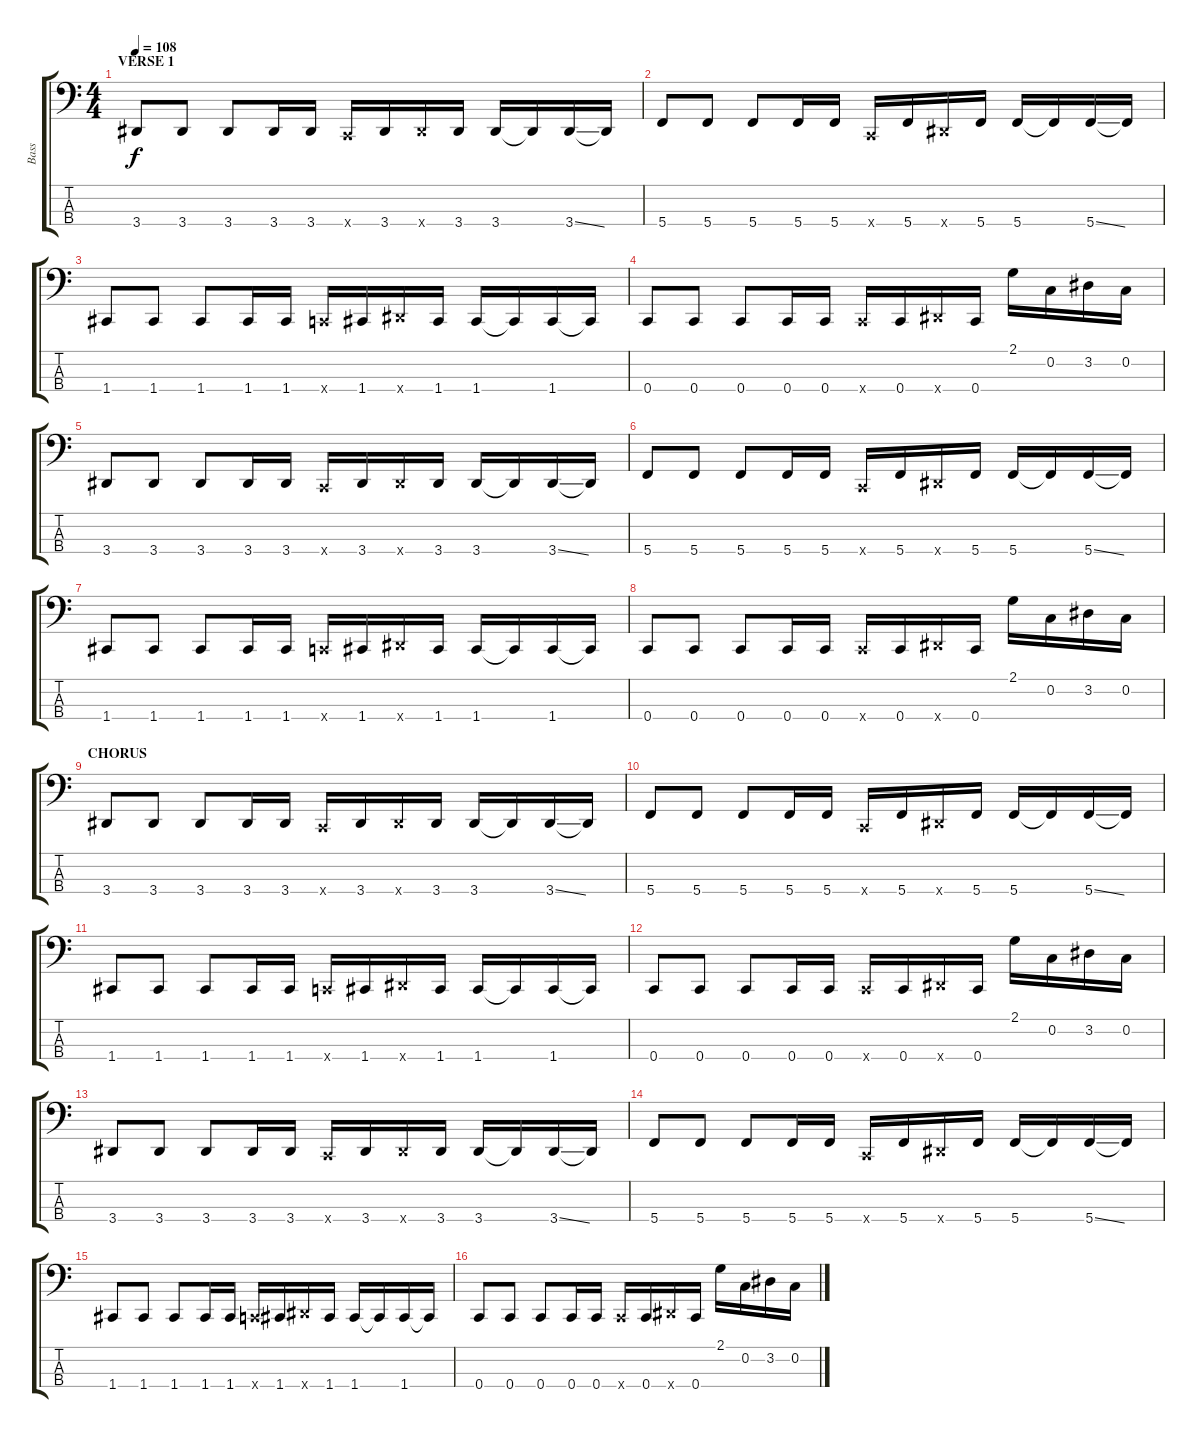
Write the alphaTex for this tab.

\track ("Bass" "Bass") {instrument electricbassfinger}
\staff {score tabs}
\tuning (F2 C2 G1 C1) {hide}
\ts (4 4)
\section ("" "VERSE 1")
\tempo 108
\clef f4
\ks c
3.4.8{dy f instrument electricbassfinger} 3.4.8 3.4.8 3.4.16 3.4.16 0.4{x}.16 3.4.16 3.4{x}.16 3.4.16 3.4.16 3.4{t}.16 3.4{ss}.16 3.4{t}.16 |
5.4.8{instrument electricbassfinger} 5.4.8 5.4.8 5.4.16 5.4.16 0.4{x}.16 5.4.16 3.4{x}.16 5.4.16 5.4.16 5.4{t}.16 5.4{ss}.16 5.4{t}.16 |
1.4.8{instrument electricbassfinger} 1.4.8 1.4.8 1.4.16 1.4.16 0.4{x}.16 1.4.16 3.4{x}.16 1.4.16 1.4.16 1.4{t}.16 1.4.16 1.4{t}.16 |
0.4.8{instrument electricbassfinger} 0.4.8 0.4.8 0.4.16 0.4.16 0.4{x}.16 0.4.16 3.4{x}.16 0.4.16 2.1.16 0.2.16 3.2.16 0.2.16 |
3.4.8{instrument electricbassfinger} 3.4.8 3.4.8 3.4.16 3.4.16 0.4{x}.16 3.4.16 3.4{x}.16 3.4.16 3.4.16 3.4{t}.16 3.4{ss}.16 3.4{t}.16 |
5.4.8{instrument electricbassfinger} 5.4.8 5.4.8 5.4.16 5.4.16 0.4{x}.16 5.4.16 3.4{x}.16 5.4.16 5.4.16 5.4{t}.16 5.4{ss}.16 5.4{t}.16 |
1.4.8{instrument electricbassfinger} 1.4.8 1.4.8 1.4.16 1.4.16 0.4{x}.16 1.4.16 3.4{x}.16 1.4.16 1.4.16 1.4{t}.16 1.4.16 1.4{t}.16 |
0.4.8{instrument electricbassfinger} 0.4.8 0.4.8 0.4.16 0.4.16 0.4{x}.16 0.4.16 3.4{x}.16 0.4.16 2.1.16 0.2.16 3.2.16 0.2.16 |
\section ("" "CHORUS")
3.4.8{instrument electricbassfinger} 3.4.8 3.4.8 3.4.16 3.4.16 0.4{x}.16 3.4.16 3.4{x}.16 3.4.16 3.4.16 3.4{t}.16 3.4{ss}.16 3.4{t}.16 |
5.4.8{instrument electricbassfinger} 5.4.8 5.4.8 5.4.16 5.4.16 0.4{x}.16 5.4.16 3.4{x}.16 5.4.16 5.4.16 5.4{t}.16 5.4{ss}.16 5.4{t}.16 |
1.4.8{instrument electricbassfinger} 1.4.8 1.4.8 1.4.16 1.4.16 0.4{x}.16 1.4.16 3.4{x}.16 1.4.16 1.4.16 1.4{t}.16 1.4.16 1.4{t}.16 |
0.4.8{instrument electricbassfinger} 0.4.8 0.4.8 0.4.16 0.4.16 0.4{x}.16 0.4.16 3.4{x}.16 0.4.16 2.1.16 0.2.16 3.2.16 0.2.16 |
3.4.8{instrument electricbassfinger} 3.4.8 3.4.8 3.4.16 3.4.16 0.4{x}.16 3.4.16 3.4{x}.16 3.4.16 3.4.16 3.4{t}.16 3.4{ss}.16 3.4{t}.16 |
5.4.8{instrument electricbassfinger} 5.4.8 5.4.8 5.4.16 5.4.16 0.4{x}.16 5.4.16 3.4{x}.16 5.4.16 5.4.16 5.4{t}.16 5.4{ss}.16 5.4{t}.16 |
1.4.8{instrument electricbassfinger} 1.4.8 1.4.8 1.4.16 1.4.16 0.4{x}.16 1.4.16 3.4{x}.16 1.4.16 1.4.16 1.4{t}.16 1.4.16 1.4{t}.16 |
0.4.8{instrument electricbassfinger} 0.4.8 0.4.8 0.4.16 0.4.16 0.4{x}.16 0.4.16 3.4{x}.16 0.4.16 2.1.16 0.2.16 3.2.16 0.2.16
